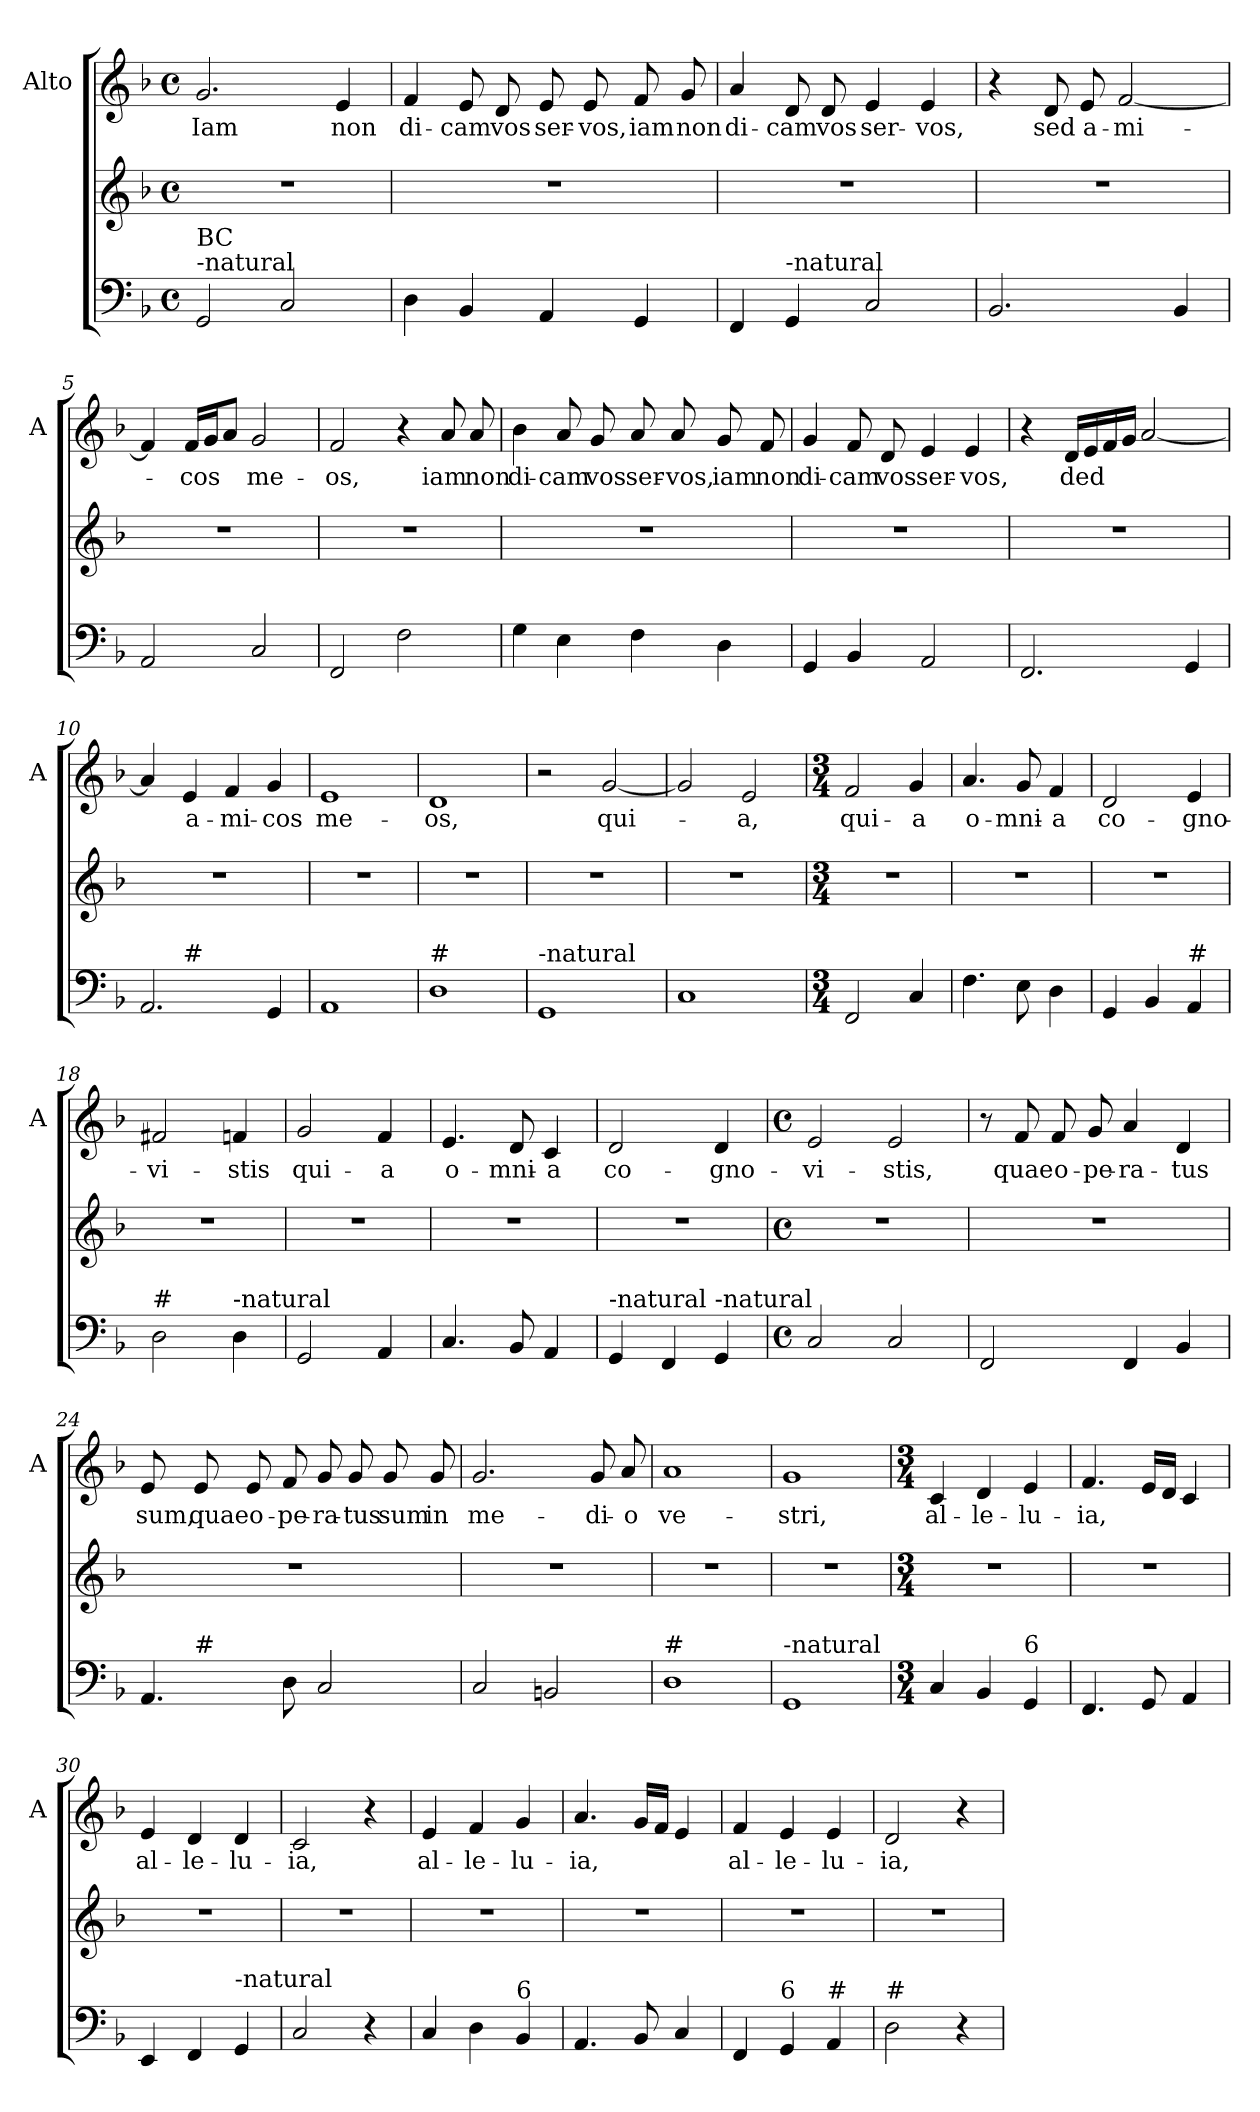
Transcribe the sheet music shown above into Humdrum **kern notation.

**kern	**kern	**kern	**text
*part2	*part2	*part1	*part1
*staff3	*staff2	*staff1	*staff1
*	*	*I"Alto	*
*	*	*I'A	*
*clefF4	*clefG2	*clefG2	*
*k[b-]	*k[b-]	*k[b-]	*
*F:	*F:	*F:	*
*M4/4	*M4/4	*M4/4	*
*met(c)	*met(c)	*met(c)	*
=1	=1	=1	=1
!LO:TX:a:t=-natural	!	!	!
!LO:TX:a:t=BC	!	!	!
!	!	!	!LO:LY:b
2GG/	1r	2.g/	Iam
2C/	.	.	.
!	!	!	!LO:LY:b
.	.	4e/	non
=2	=2	=2	=2
!	!	!	!LO:LY:b
4D\	1r	4f/	di-
!	!	!	!LO:LY:b
4BB-/	.	8e/	-cam
!	!	!	!LO:LY:b
.	.	8d/	vos
!	!	!	!LO:LY:b
4AA/	.	8e/	ser-
!	!	!	!LO:LY:b
.	.	8e/	-vos,
!	!	!	!LO:LY:b
4GG/	.	8f/	iam
!	!	!	!LO:LY:b
.	.	8g/	non
=3	=3	=3	=3
!	!	!	!LO:LY:b
4FF/	1r	4a/	di-
!LO:TX:a:t=-natural	!	!	!
!	!	!	!LO:LY:b
4GG/	.	8d/	-cam
!	!	!	!LO:LY:b
.	.	8d/	vos
!	!	!	!LO:LY:b
2C/	.	4e/	ser-
!	!	!	!LO:LY:b
.	.	4e/	-vos,
=4	=4	=4	=4
2.BB-/	1r	4r	.
!	!	!	!LO:LY:b
.	.	8d/	sed
!	!	!	!LO:LY:b
.	.	8e/	a-
!	!	!	!LO:LY:b
.	.	[2f/	-mi-
4BB-/	.	.	.
!!LO:LB:g=z
=5	=5	=5	=5
2AA/	1r	4f/]	.
!	!	!	!LO:LY:b
.	.	16f/LL	-cos
.	.	16g/J	.
.	.	8a/J	.
!	!	!	!LO:LY:b
2C/	.	2g/	me-
=6	=6	=6	=6
!	!	!	!LO:LY:b
2FF/	1r	2f/	-os,
2F\	.	4r	.
!	!	!	!LO:LY:b
.	.	8a/	iam
!	!	!	!LO:LY:b
.	.	8a/	non
=7	=7	=7	=7
!	!	!	!LO:LY:b
4G\	1r	4b-\	di-
!	!	!	!LO:LY:b
4E\	.	8a/	-cam
!	!	!	!LO:LY:b
.	.	8g/	vos
!	!	!	!LO:LY:b
4F\	.	8a/	ser-
!	!	!	!LO:LY:b
.	.	8a/	-vos,
!	!	!	!LO:LY:b
4D\	.	8g/	iam
!	!	!	!LO:LY:b
.	.	8f/	non
=8	=8	=8	=8
!	!	!	!LO:LY:b
4GG/	1r	4g/	di-
!	!	!	!LO:LY:b
4BB-/	.	8f/	-cam
!	!	!	!LO:LY:b
.	.	8d/	vos
!	!	!	!LO:LY:b
2AA/	.	4e/	ser-
!	!	!	!LO:LY:b
.	.	4e/	-vos,
=9	=9	=9	=9
2.FF/	1r	4r	.
!	!	!	!LO:LY:b
.	.	16d/LL	ded
.	.	16e/	.
.	.	16f/	.
.	.	16g/JJ	.
.	.	[2a/	.
4GG/	.	.	.
!!LO:LB:g=z
=10	=10	=10	=10
*^	*	*	*
2.AA/	4ryy	1r	4a/]	.
!	!LO:TX:a:t=#	!	!	!
!	!	!	!	!LO:LY:b
.	2.ryy	.	4e/	a-
!	!	!	!	!LO:LY:b
.	.	.	4f/	-mi-
!	!	!	!	!LO:LY:b
4GG/	.	.	4g/	-cos
=11	=11	=11	=11	=11
!LO:TX:a:t=#	!	!	!	!
!	!	!	!	!LO:LY:b
*v	*v	*	*	*
1AA	1r	1e	me-
=12	=12	=12	=12
!LO:TX:a:t=#	!	!	!
!	!	!	!LO:LY:b
1D	1r	1d	-os,
=13	=13	=13	=13
!LO:TX:a:t=-natural	!	!	!
1GG	1r	2r	.
!	!	!	!LO:LY:b
.	.	[2g/	qui-
=14	=14	=14	=14
1C	1r	2g/]	.
!	!	!	!LO:LY:b
.	.	2e/	-a,
=15	=15	=15	=15
*M3/4	*M3/4	*M3/4	*
!	!	!	!LO:LY:b
2FF/	2.r	2f/	qui-
!	!	!	!LO:LY:b
4C/	.	4g/	-a
!!LO:PB:g=z
=16	=16	=16	=16
!	!	!	!LO:LY:b
4.F\	2.r	4.a/	o-
!	!	!	!LO:LY:b
8E\	.	8g/	-mni-
!	!	!	!LO:LY:b
4D\	.	4f/	-a
=17	=17	=17	=17
!	!	!	!LO:LY:b
4GG/	2.r	2d/	co-
4BB-/	.	.	.
!LO:TX:a:t=#	!	!	!
!	!	!	!LO:LY:b
4AA/	.	4e/	-gno-
=18	=18	=18	=18
!LO:TX:a:t=#	!	!	!
!	!	!	!LO:LY:b
2D\	2.r	2f#X/	-vi-
!LO:TX:a:t=-natural	!	!	!
!	!	!	!LO:LY:b
4D\	.	4fn/	-stis
=19	=19	=19	=19
!	!	!	!LO:LY:b
2GG/	2.r	2g/	qui-
!	!	!	!LO:LY:b
4AA/	.	4f/	-a
=20	=20	=20	=20
!	!	!	!LO:LY:b
4.C/	2.r	4.e/	o-
!	!	!	!LO:LY:b
8BB-/	.	8d/	-mni-
!	!	!	!LO:LY:b
4AA/	.	4c/	-a
=21	=21	=21	=21
!LO:TX:a:t=-natural	!	!	!
!	!	!	!LO:LY:b
4GG/	2.r	2d/	co-
4FF/	.	.	.
!LO:TX:a:t=-natural	!	!	!
!	!	!	!LO:LY:b
4GG/	.	4d/	-gno-
!!LO:LB:g=z
=22	=22	=22	=22
*M4/4	*M4/4	*M4/4	*
*met(c)	*met(c)	*met(c)	*
!	!	!	!LO:LY:b
2C/	1r	2e/	-vi-
!	!	!	!LO:LY:b
2C/	.	2e/	-stis,
=23	=23	=23	=23
2FF/	1r	8r	.
!	!	!	!LO:LY:b
.	.	8f/	quae
!	!	!	!LO:LY:b
.	.	8f/	o-
!	!	!	!LO:LY:b
.	.	8g/	-pe-
!	!	!	!LO:LY:b
4FF/	.	4a/	-ra-
!	!	!	!LO:LY:b
4BB-/	.	4d/	-tus
=24	=24	=24	=24
!	!	!	!LO:LY:b
*^	*	*	*
4.AA/	8ryy	1r	8e/	sum,
!	!LO:TX:a:t=#	!	!	!
!	!	!	!	!LO:LY:b
.	2..ryy	.	8e/	quae
!	!	!	!	!LO:LY:b
.	.	.	8e/	o-
!	!	!	!	!LO:LY:b
8D\	.	.	8f/	-pe-
!	!	!	!	!LO:LY:b
2C/	.	.	8g/	-ra-
!	!	!	!	!LO:LY:b
.	.	.	8g/	-tus
!	!	!	!	!LO:LY:b
.	.	.	8g/	sum
!	!	!	!	!LO:LY:b
.	.	.	8g/	in
=25	=25	=25	=25	=25
!	!	!	!	!LO:LY:b
*v	*v	*	*	*
2C/	1r	2.g/	me-
2BBn/	.	.	.
!	!	!	!LO:LY:b
.	.	8g/	-di-
!	!	!	!LO:LY:b
.	.	8a/	-o
=26	=26	=26	=26
!LO:TX:a:t=#	!	!	!
!	!	!	!LO:LY:b
1D	1r	1a	ve-
!!LO:LB:g=z
=27	=27	=27	=27
!LO:TX:a:t=-natural	!	!	!
!	!	!	!LO:LY:b
1GG	1r	1g	-stri,
=28	=28	=28	=28
*M3/4	*M3/4	*M3/4	*
!	!	!	!LO:LY:b
4C/	2.r	4c/	al-
!	!	!	!LO:LY:b
4BB-/	.	4d/	-le-
!LO:TX:a:t=6	!	!	!
!	!	!	!LO:LY:b
4GG/	.	4e/	-lu-
=29	=29	=29	=29
!	!	!	!LO:LY:b
4.FF/	2.r	4.f/	-ia,
8GG/	.	16e/LL	.
.	.	16d/JJ	.
4AA/	.	4c/	.
=30	=30	=30	=30
!	!	!	!LO:LY:b
4EE/	2.r	4e/	al-
!	!	!	!LO:LY:b
4FF/	.	4d/	-le-
!LO:TX:a:t=-natural	!	!	!
!	!	!	!LO:LY:b
4GG/	.	4d/	-lu-
=31	=31	=31	=31
!	!	!	!LO:LY:b
2C/	2.r	2c/	-ia,
4r	.	4r	.
=32	=32	=32	=32
!	!	!	!LO:LY:b
4C/	2.r	4e/	al-
!	!	!	!LO:LY:b
4D\	.	4f/	-le-
!LO:TX:a:t=6	!	!	!
!	!	!	!LO:LY:b
4BB-/	.	4g/	-lu-
!!LO:LB:g=z
=33	=33	=33	=33
!	!	!	!LO:LY:b
4.AA/	2.r	4.a/	-ia,
8BB-/	.	16g/LL	.
.	.	16f/JJ	.
4C/	.	4e/	.
=34	=34	=34	=34
!	!	!	!LO:LY:b
4FF/	2.r	4f/	al-
!LO:TX:a:t=6	!	!	!
!	!	!	!LO:LY:b
4GG/	.	4e/	-le-
!LO:TX:a:t=#	!	!	!
!	!	!	!LO:LY:b
4AA/	.	4e/	-lu-
=35	=35	=35	=35
!LO:TX:a:t=#	!	!	!
!	!	!	!LO:LY:b
2D\	2.r	2d/	-ia,
4r	.	4r	.
=	=	=	=
*-	*-	*-	*-
